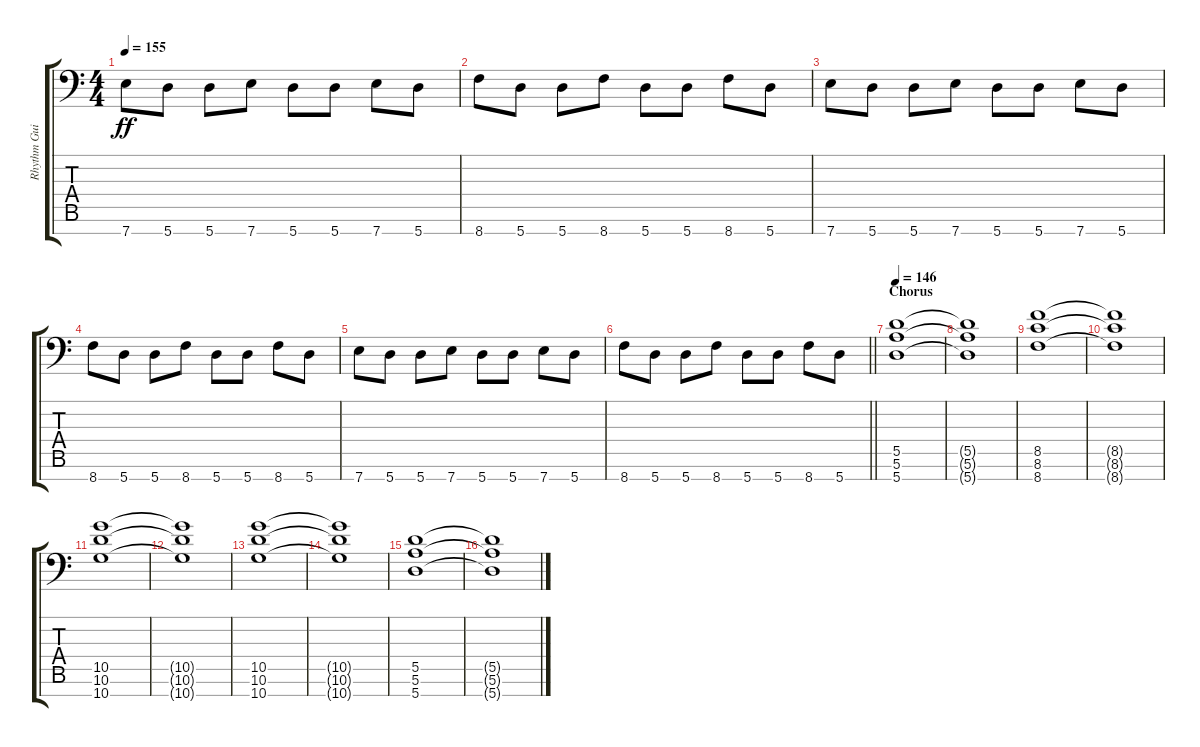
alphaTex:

\track ("Rhythm Guitar" "Rhythm Gui") {instrument distortionguitar}
\staff {score tabs}
\tuning (E4 B3 G3 D3 A2 E2 A1) {hide}
\ts (4 4)
\tempo 155
\clef f4
\ks c
7.7.8{dy ff} 5.7.8 5.7.8 7.7.8 5.7.8 5.7.8 7.7.8 5.7.8 |
8.7.8 5.7.8 5.7.8 8.7.8 5.7.8 5.7.8 8.7.8 5.7.8 |
7.7.8 5.7.8 5.7.8 7.7.8 5.7.8 5.7.8 7.7.8 5.7.8 |
8.7.8 5.7.8 5.7.8 8.7.8 5.7.8 5.7.8 8.7.8 5.7.8 |
7.7.8 5.7.8 5.7.8 7.7.8 5.7.8 5.7.8 7.7.8 5.7.8 |
\barLineRight lightlight
8.7.8 5.7.8 5.7.8 8.7.8 5.7.8 5.7.8 8.7.8 5.7.8 |
\section ("" "Chorus")
\tempo 146
(5.5 5.6 5.7).1 |
(5.5{t} 5.6{t} 5.7{t}).1 |
(8.5 8.6 8.7).1 |
(8.5{t} 8.6{t} 8.7{t}).1 |
(10.5 10.6 10.7).1 |
(10.5{t} 10.6{t} 10.7{t}).1 |
(10.5 10.6 10.7).1 |
(10.5{t} 10.6{t} 10.7{t}).1 |
(5.5 5.6 5.7).1 |
(5.5{t} 5.6{t} 5.7{t}).1
